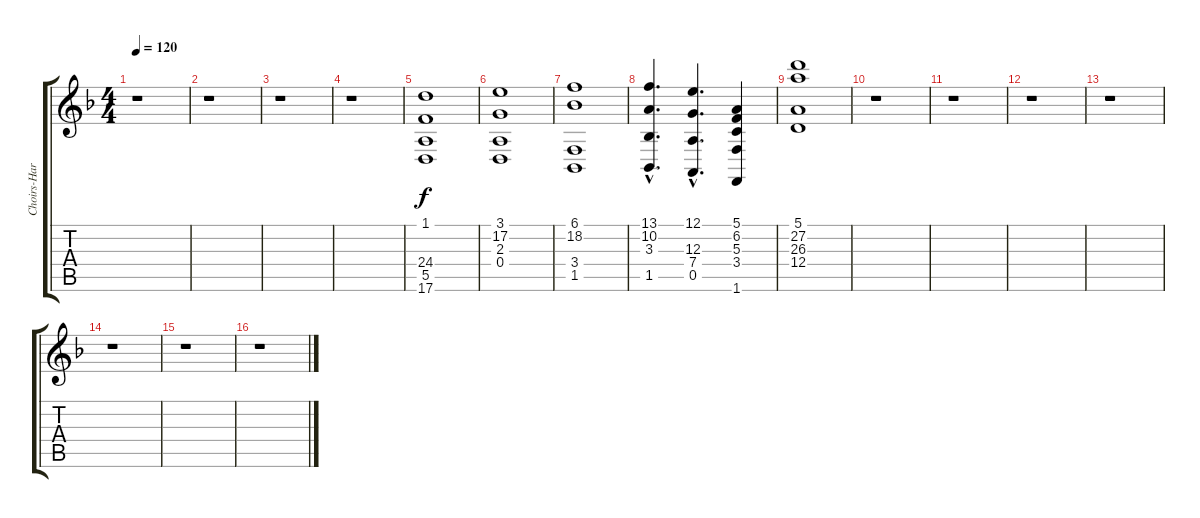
\track ("Choirs-Harpsi" "Choirs-Har") {instrument choiraahs}
\staff {score tabs}
\tuning (E4 B3 G3 D3 A2 E2) {hide}
\ts (4 4)
\tempo 120
\clef g2
\ks dminor
r.1{dy f instrument choiraahs} |
r.1 |
r.1 |
r.1 |
(1.1 24.4 5.5 17.6).1 |
(3.1 17.2 2.3 0.4).1 |
(6.1 18.2 3.4 1.5).1 |
(13.1{hac} 10.2{hac} 3.3{hac} 1.5{hac}).4{d} (12.1{hac} 12.3{hac} 7.4{hac} 0.5{hac}).4{d} (5.1 6.2 5.3 3.4 1.6).4 |
(5.1 27.2 26.3 12.4).1{instrument orchestrahit} |
r.1 |
r.1 |
r.1 |
r.1 |
r.1 |
r.1 |
r.1
